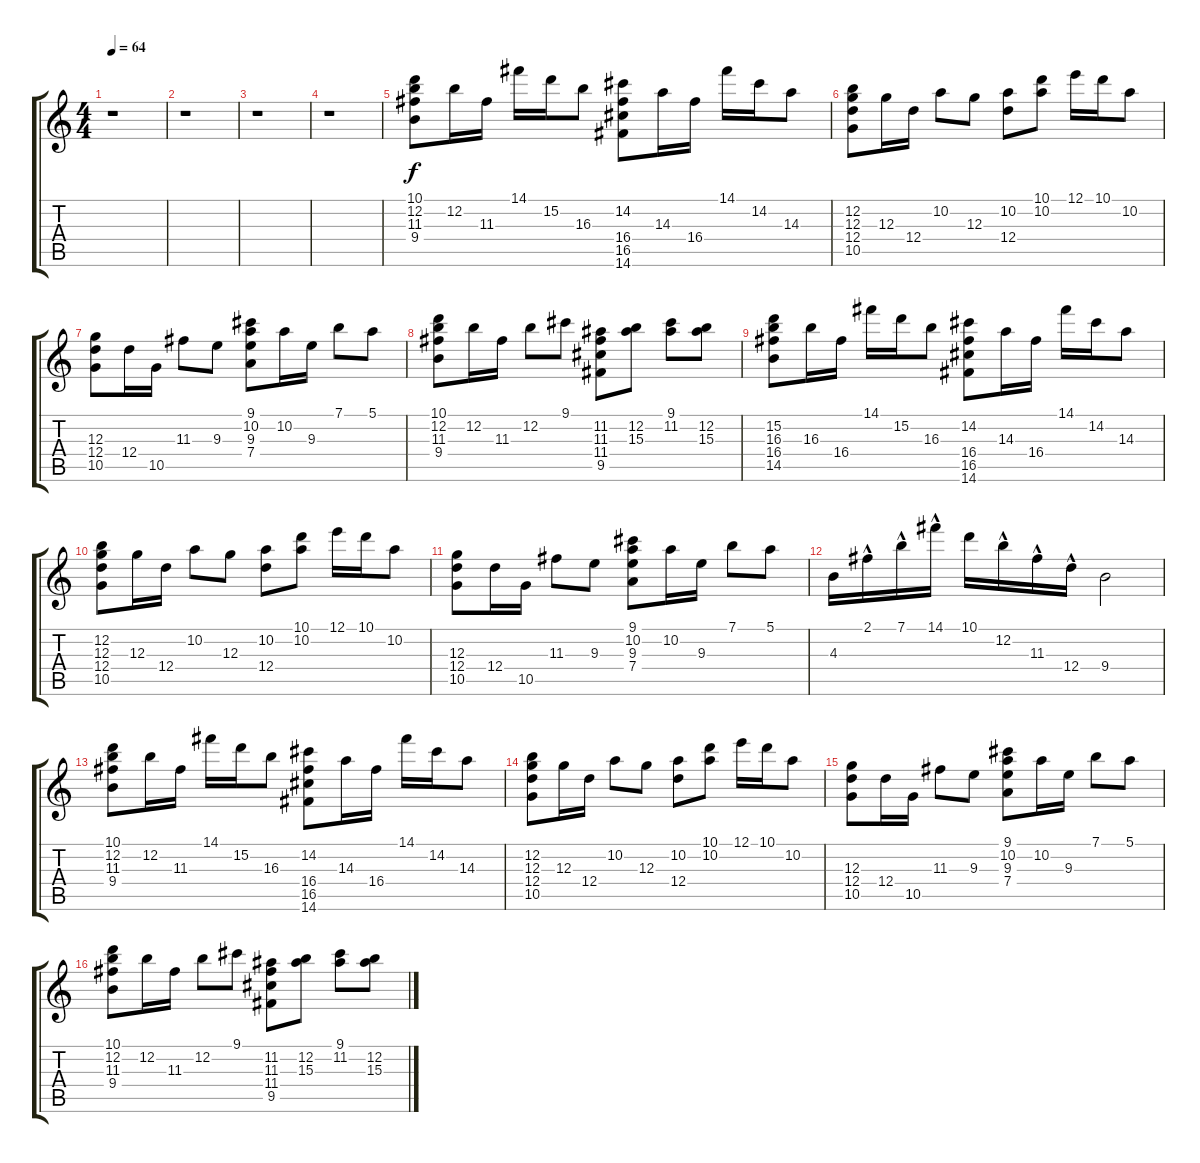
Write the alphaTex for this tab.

\track "" {instrument acousticguitarsteel}
\staff {score tabs}
\tuning (E4 B3 G3 D3 A2 E2) {hide}
\ts (4 4)
\tempo 64
\clef g2
\ks c
r.1{dy f instrument acousticguitarsteel} |
r.1 |
r.1 |
r.1 |
(10.1 12.2 11.3 9.4).8 12.2.16 11.3.16 14.1.16 15.2.16 16.3.8 (14.2 16.4 16.5 14.6).8 14.3.16 16.4.16 14.1.16 14.2.16 14.3.8 |
(12.2 12.3 12.4 10.5).8 12.3.16 12.4.16 10.2.8 12.3.8 (10.2 12.4).8 (10.1 10.2).8 12.1.16 10.1.16 10.2.8 |
(12.3 12.4 10.5).8 12.4.16 10.5.16 11.3.8 9.3.8 (9.1 10.2 9.3 7.4).8 10.2.16 9.3.16 7.1.8 5.1.8 |
(10.1 12.2 11.3 9.4).8 12.2.16 11.3.16 12.2.8 9.1.8 (11.2 11.3 11.4 9.5).8 (12.2 15.3).8 (9.1 11.2).8 (12.2 15.3).8 |
(15.2 16.3 16.4 14.5).8 16.3.16 16.4.16 14.1.16 15.2.16 16.3.8 (14.2 16.4 16.5 14.6).8 14.3.16 16.4.16 14.1.16 14.2.16 14.3.8 |
(12.2 12.3 12.4 10.5).8 12.3.16 12.4.16 10.2.8 12.3.8 (10.2 12.4).8 (10.1 10.2).8 12.1.16 10.1.16 10.2.8 |
(12.3 12.4 10.5).8 12.4.16 10.5.16 11.3.8 9.3.8 (9.1 10.2 9.3 7.4).8 10.2.16 9.3.16 7.1.8 5.1.8 |
4.3.16 2.1{hac}.16 7.1{hac}.16 14.1{hac}.16 10.1.16 12.2{hac}.16 11.3{hac}.16 12.4{hac}.16 9.4.2 |
(10.1 12.2 11.3 9.4).8 12.2.16 11.3.16 14.1.16 15.2.16 16.3.8 (14.2 16.4 16.5 14.6).8 14.3.16 16.4.16 14.1.16 14.2.16 14.3.8 |
(12.2 12.3 12.4 10.5).8 12.3.16 12.4.16 10.2.8 12.3.8 (10.2 12.4).8 (10.1 10.2).8 12.1.16 10.1.16 10.2.8 |
(12.3 12.4 10.5).8 12.4.16 10.5.16 11.3.8 9.3.8 (9.1 10.2 9.3 7.4).8 10.2.16 9.3.16 7.1.8 5.1.8 |
(10.1 12.2 11.3 9.4).8 12.2.16 11.3.16 12.2.8 9.1.8 (11.2 11.3 11.4 9.5).8 (12.2 15.3).8 (9.1 11.2).8 (12.2 15.3).8
